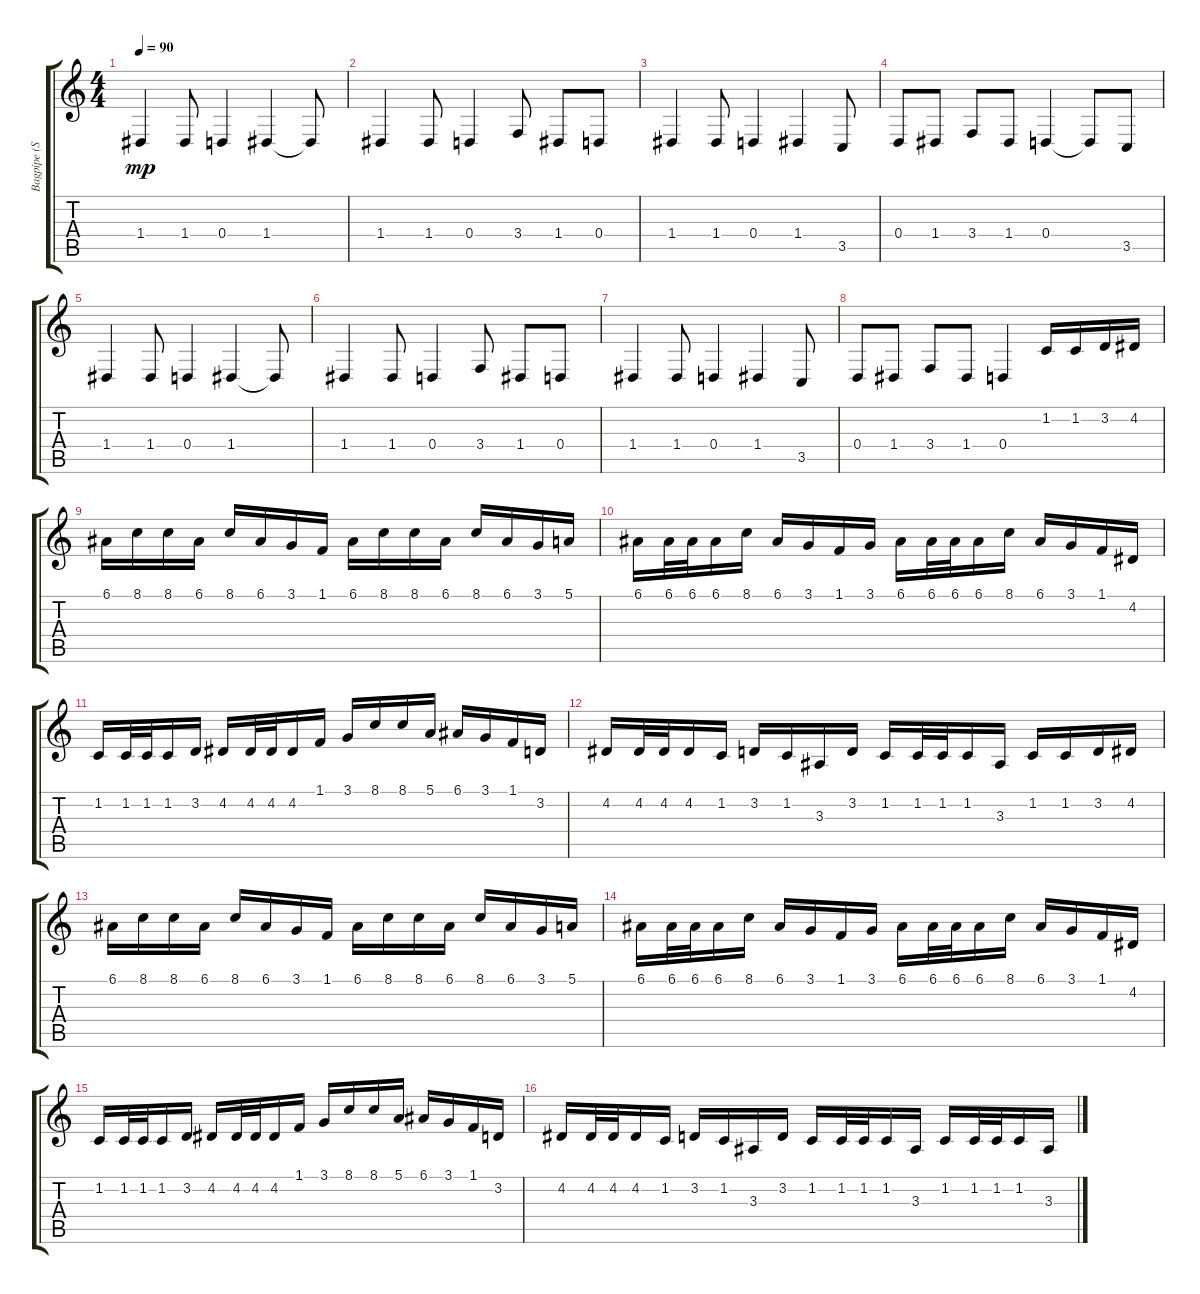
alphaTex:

\track ("Bagpipe (Sevan)" "Bagpipe (S") {instrument bagpipe}
\staff {score tabs}
\tuning (E4 B3 G3 D3 A2 E2) {hide}
\ts (4 4)
\tempo 90
\clef g2
\ks c
1.4.4{dy mp} 1.4.8 0.4.4 1.4.4 1.4{t}.8 |
1.4.4 1.4.8 0.4.4 3.4.8 1.4.8 0.4.8 |
1.4.4 1.4.8 0.4.4 1.4.4 3.5.8 |
0.4.8 1.4.8 3.4.8 1.4.8 0.4.4 0.4{t}.8 3.5.8 |
1.4.4 1.4.8 0.4.4 1.4.4 1.4{t}.8 |
1.4.4 1.4.8 0.4.4 3.4.8 1.4.8 0.4.8 |
1.4.4 1.4.8 0.4.4 1.4.4 3.5.8 |
0.4.8 1.4.8 3.4.8 1.4.8 0.4.4 1.2.16 1.2.16 3.2.16 4.2.16 |
6.1.16 8.1.16 8.1.16 6.1.16 8.1.16 6.1.16 3.1.16 1.1.16 6.1.16 8.1.16 8.1.16 6.1.16 8.1.16 6.1.16 3.1.16 5.1.16 |
6.1.16 6.1.32 6.1.32 6.1.16 8.1.16 6.1.16 3.1.16 1.1.16 3.1.16 6.1.16 6.1.32 6.1.32 6.1.16 8.1.16 6.1.16 3.1.16 1.1.16 4.2.16 |
1.2.16 1.2.32 1.2.32 1.2.16 3.2.16 4.2.16 4.2.32 4.2.32 4.2.16 1.1.16 3.1.16 8.1.16 8.1.16 5.1.16 6.1.16 3.1.16 1.1.16 3.2.16 |
4.2.16 4.2.32 4.2.32 4.2.16 1.2.16 3.2.16 1.2.16 3.3.16 3.2.16 1.2.16 1.2.32 1.2.32 1.2.16 3.3.16 1.2.16 1.2.16 3.2.16 4.2.16 |
6.1.16 8.1.16 8.1.16 6.1.16 8.1.16 6.1.16 3.1.16 1.1.16 6.1.16 8.1.16 8.1.16 6.1.16 8.1.16 6.1.16 3.1.16 5.1.16 |
6.1.16 6.1.32 6.1.32 6.1.16 8.1.16 6.1.16 3.1.16 1.1.16 3.1.16 6.1.16 6.1.32 6.1.32 6.1.16 8.1.16 6.1.16 3.1.16 1.1.16 4.2.16 |
1.2.16 1.2.32 1.2.32 1.2.16 3.2.16 4.2.16 4.2.32 4.2.32 4.2.16 1.1.16 3.1.16 8.1.16 8.1.16 5.1.16 6.1.16 3.1.16 1.1.16 3.2.16 |
4.2.16 4.2.32 4.2.32 4.2.16 1.2.16 3.2.16 1.2.16 3.3.16 3.2.16 1.2.16 1.2.32 1.2.32 1.2.16 3.3.16 1.2.16 1.2.32 1.2.32 1.2.16 3.3.16
